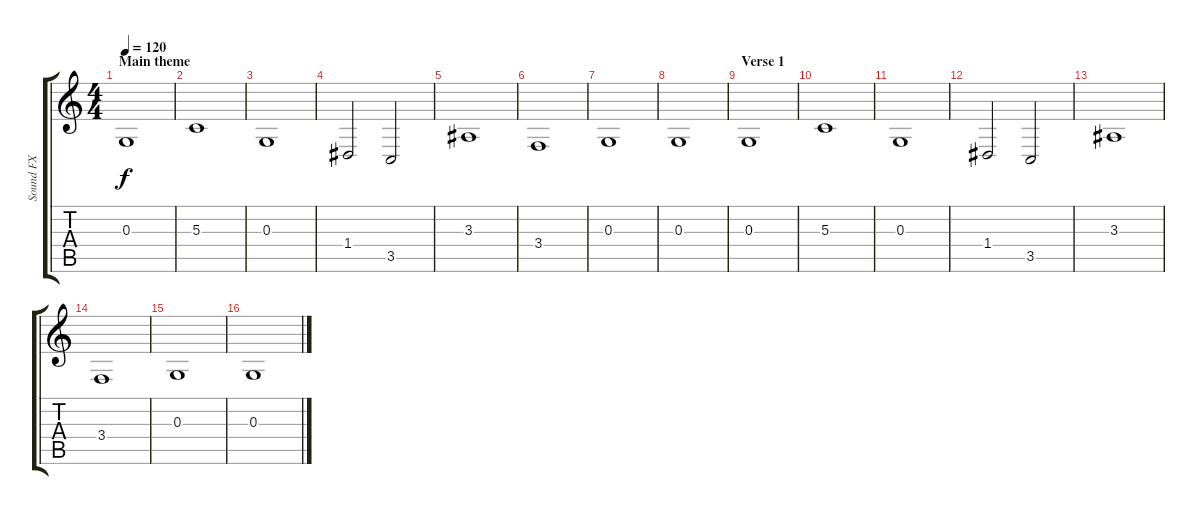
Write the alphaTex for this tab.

\track ("Sound FX" "Sound FX") {instrument synthstrings1}
\staff {score tabs}
\tuning (E4 B3 G3 D3 A2 E2) {hide}
\ts (4 4)
\section ("" "Main theme")
\tempo 120
\clef g2
\ks c
0.3.1{dy f} |
5.3.1 |
0.3.1 |
1.4.2 3.5.2 |
3.3.1 |
3.4.1 |
0.3.1 |
0.3.1 |
\section ("" "Verse 1")
0.3.1 |
5.3.1 |
0.3.1 |
1.4.2 3.5.2 |
3.3.1 |
3.4.1 |
0.3.1 |
0.3.1
